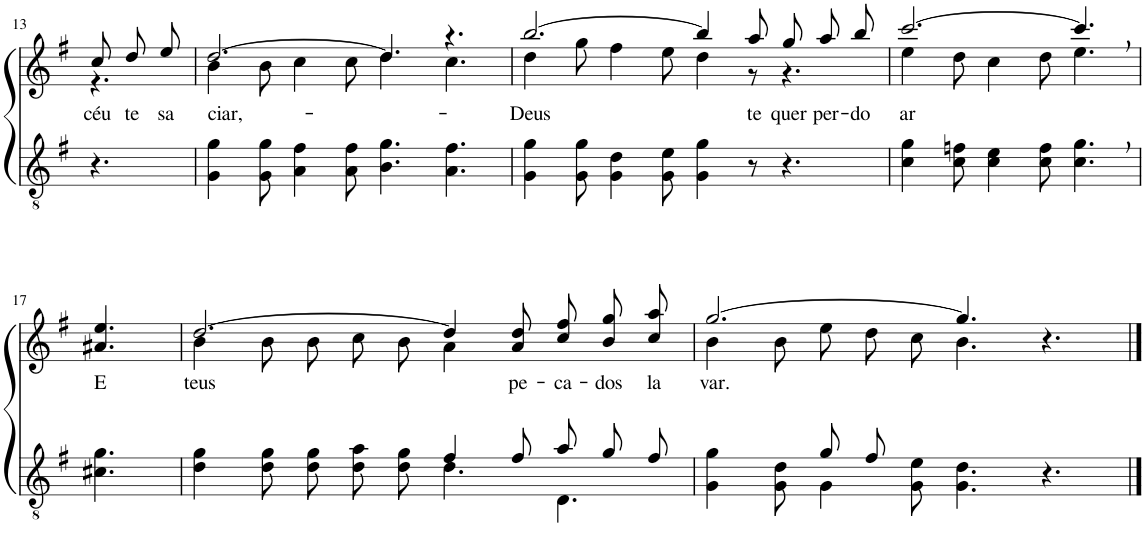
**kern	**kern	**text
*part2	*part1	*part1
*staff2	*staff1	*staff1
*I"Parte III e IV	*I"Parte I e II	*
!!LO:PB:g=z
*clefGv2	*clefG2	*
*Trd5c9	*Trd5c9	*
*k[f#]	*k[f#]	*
*M12/8	*M12/8	*
=13	=13	=13
!	!	!LO:LY:b
*	*^	*
4.r	8cc/L	4.r	céu
!	!	!	!LO:LY:b
.	8dd/	.	te
!	!	!	!LO:LY:b
.	8ee/J	.	sa-
=14	=14	=14	=14
!	!	!	!LO:LY:b
4G\ 4g\	[2.dd/	4b\	-ciar,-
8G\ 8g\	.	8b\	.
4A\ 4f#\	.	4cc\	.
8A\ 8f#\	.	8cc\	.
4.B\ 4.g\	4.dd/]	4.dd\	.
4.A\ 4.f#\	4.r	4.cc\	.
=15	=15	=15	=15
!	!	!	!LO:LY:b
4G\ 4g\	[2.bb/	4dd\	-Deus
8G\ 8g\	.	8gg\	.
4G\ 4d\	.	4ff#\	.
8G\ 8e\	.	8ee\	.
4G\ 4g\	4bb/]	4dd\	.
!	!	!	!LO:LY:b
8r	8aa/	8r	te
!	!	!	!LO:LY:b
4.r	8gg/L	4.r	quer
!	!	!	!LO:LY:b
.	8aa/	.	per-
!	!	!	!LO:LY:b
.	8bb/J	.	-do-
=16	=16	=16	=16
!	!	!	!LO:LY:b
4c\ 4g\	[2.ccc/	4ee\	-ar
8c\ 8fn\	.	8dd\	.
4c\ 4e\	.	4cc\	.
8c\ 8f\	.	8dd\	.
4.c\, 4.g\,	4.ccc,/]	4.ee\	.
!!LO:LB:g=z
=17	=17	=17	=17
!	!	!	!LO:LY:b
*	*v	*v	*
4.c#X\ 4.g\	4.a#X/ 4.ee/	E
=18	=18	=18
*^	*^	*
!	!	!	!	!LO:LY:b
2.ryy	4d\ 4g\	[2.dd/	4b\	teus
.	8d\ 8g\	.	8b\L	.
.	8d\ 8g\L	.	8b\	.
.	8d\ 8a\	.	8cc\J	.
.	8d\ 8g\J	.	8b\	.
4f#/	4.d\	4dd/]	4a\	.
!	!	!	!	!LO:LY:b
8f#/	.	8a/ 8dd/	2ryy	pe-
!	!	!	!	!LO:LY:b
8a/L	4.D\	8cc\ 8ff#\L	.	-ca-
!	!	!	!	!LO:LY:b
8g/	.	8b\ 8gg\	.	-dos
!	!	!	!	!LO:LY:b
8f#/J	.	8cc\ 8aa\J	.	la-
=19	=19	=19	=19	=19
!	!	!	!	!LO:LY:b
4.ryy	4G\ 4g\	[2.gg/	4b\	-var.
.	8G\ 8d\	.	8b\	.
8g\L	4G\	.	8ee\L	.
8f#\	.	.	8dd\	.
8G\ 8e\J	8ryy	.	8cc\J	.
4.ryy	4.G\ 4.d\	4.gg/]	4.b\	.
4.r	4.ryy	4.r	4.ryy	.
*v	*v	*	*	*
*	*v	*v	*
==	==	==
*-	*-	*-
